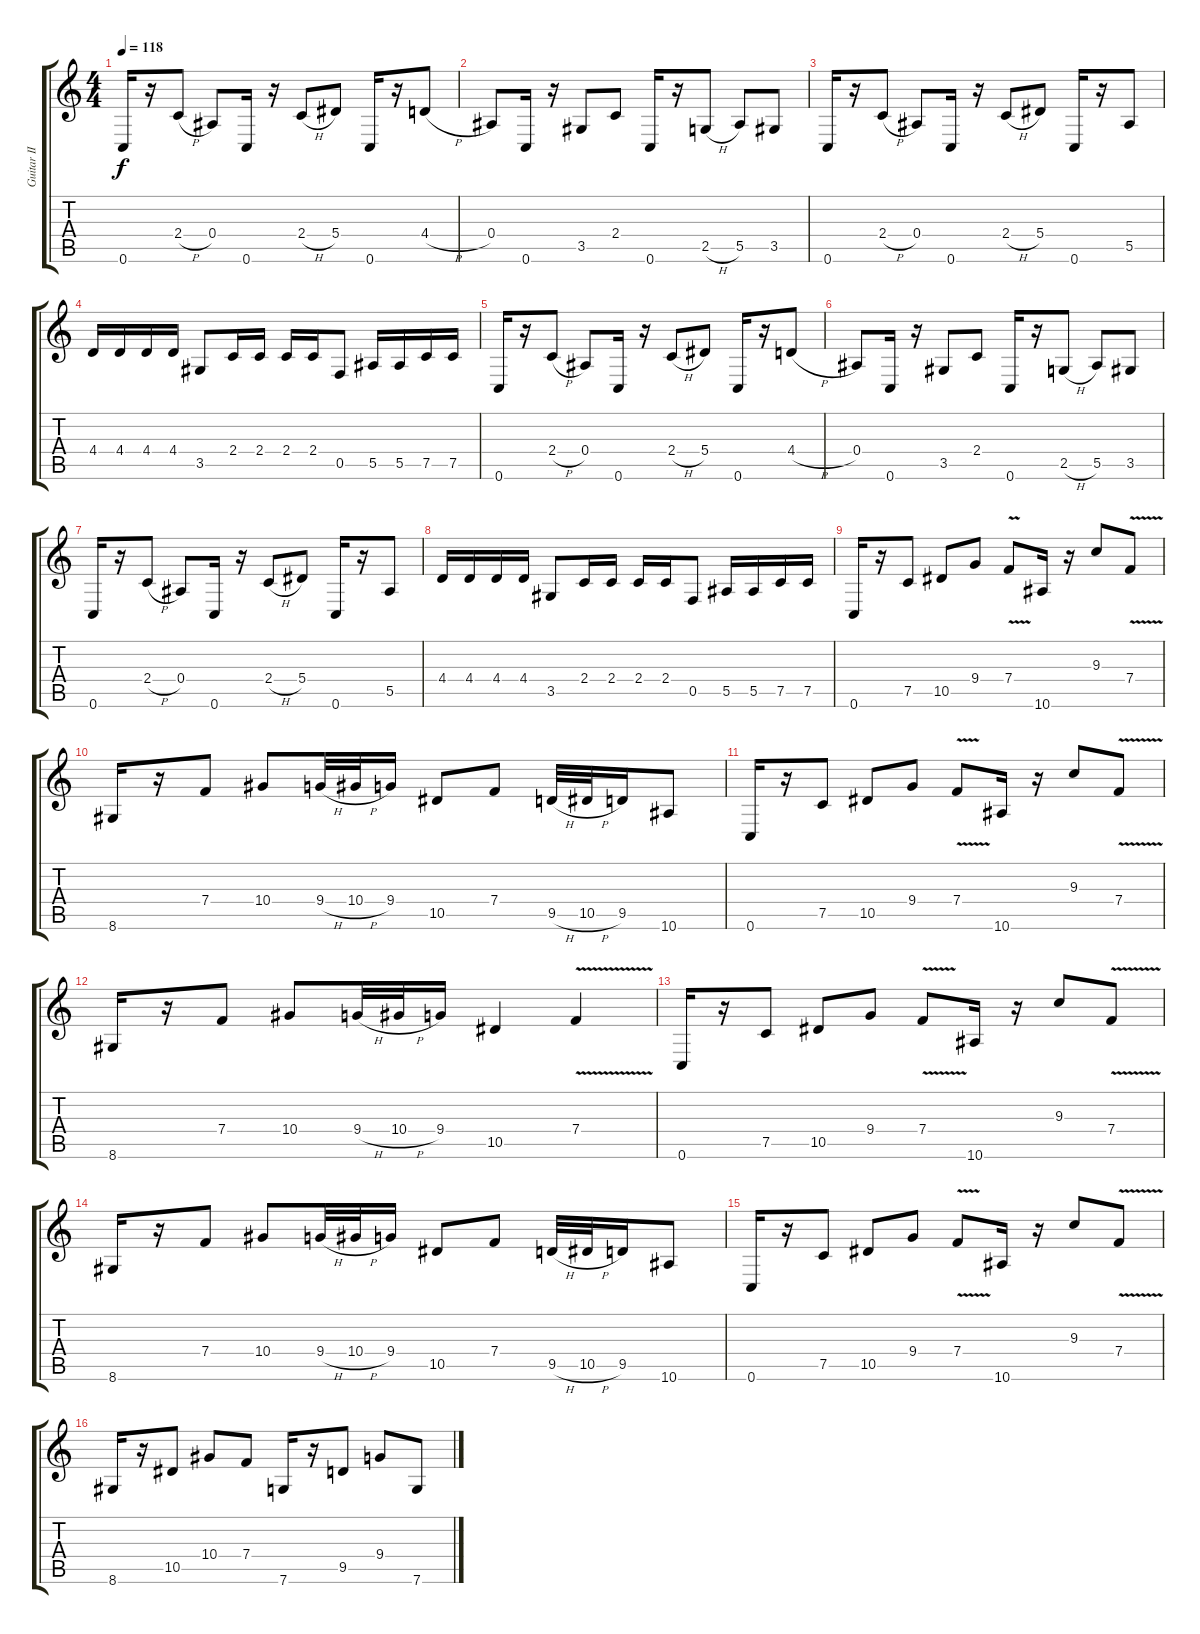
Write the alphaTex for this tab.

\track ("Guitar II" "Guitar II") {instrument distortionguitar}
\staff {score tabs}
\tuning (C4 G3 Eb3 Bb2 F2 C2) {hide}
\ts (4 4)
\tempo 118
\clef g2
\ks c
0.6.16{dy f} r.16 2.4{h}.8 0.4.8 0.6.16 r.16 2.4{h}.8 5.4.8 0.6.16 r.16 4.4{h}.8 |
0.4.8 0.6.16 r.16 3.5.8 2.4.8 0.6.16 r.16 2.5{h}.8 5.5.8 3.5.8 |
0.6.16 r.16 2.4{h}.8 0.4.8 0.6.16 r.16 2.4{h}.8 5.4.8 0.6.16 r.16 5.5.8 |
4.4.16 4.4.16 4.4.16 4.4.16 3.5.8 2.4.16 2.4.16 2.4.16 2.4.16 0.5.8 5.5.16 5.5.16 7.5.16 7.5.16 |
0.6.16 r.16 2.4{h}.8 0.4.8 0.6.16 r.16 2.4{h}.8 5.4.8 0.6.16 r.16 4.4{h}.8 |
0.4.8 0.6.16 r.16 3.5.8 2.4.8 0.6.16 r.16 2.5{h}.8 5.5.8 3.5.8 |
0.6.16 r.16 2.4{h}.8 0.4.8 0.6.16 r.16 2.4{h}.8 5.4.8 0.6.16 r.16 5.5.8 |
4.4.16 4.4.16 4.4.16 4.4.16 3.5.8 2.4.16 2.4.16 2.4.16 2.4.16 0.5.8 5.5.16 5.5.16 7.5.16 7.5.16 |
0.6.16 r.16 7.5.8 10.5.8 9.4.8 7.4{v}.8 10.6.16 r.16 9.3.8 7.4{v}.8 |
8.6.16 r.16 7.4.8 10.4.8 9.4{h}.32 10.4{h}.32 9.4.16 10.5.8 7.4.8 9.5{h}.32 10.5{h}.32 9.5.16 10.6.8 |
0.6.16 r.16 7.5.8 10.5.8 9.4.8 7.4{v}.8 10.6.16 r.16 9.3.8 7.4{v}.8 |
8.6.16 r.16 7.4.8 10.4.8 9.4{h}.32 10.4{h}.32 9.4.16 10.5.4 7.4{v}.4 |
0.6.16 r.16 7.5.8 10.5.8 9.4.8 7.4{v}.8 10.6.16 r.16 9.3.8 7.4{v}.8 |
8.6.16 r.16 7.4.8 10.4.8 9.4{h}.32 10.4{h}.32 9.4.16 10.5.8 7.4.8 9.5{h}.32 10.5{h}.32 9.5.16 10.6.8 |
0.6.16 r.16 7.5.8 10.5.8 9.4.8 7.4{v}.8 10.6.16 r.16 9.3.8 7.4{v}.8 |
8.6.16 r.16 10.5.8 10.4.8 7.4.8 7.6.16 r.16 9.5.8 9.4.8 7.6.8
